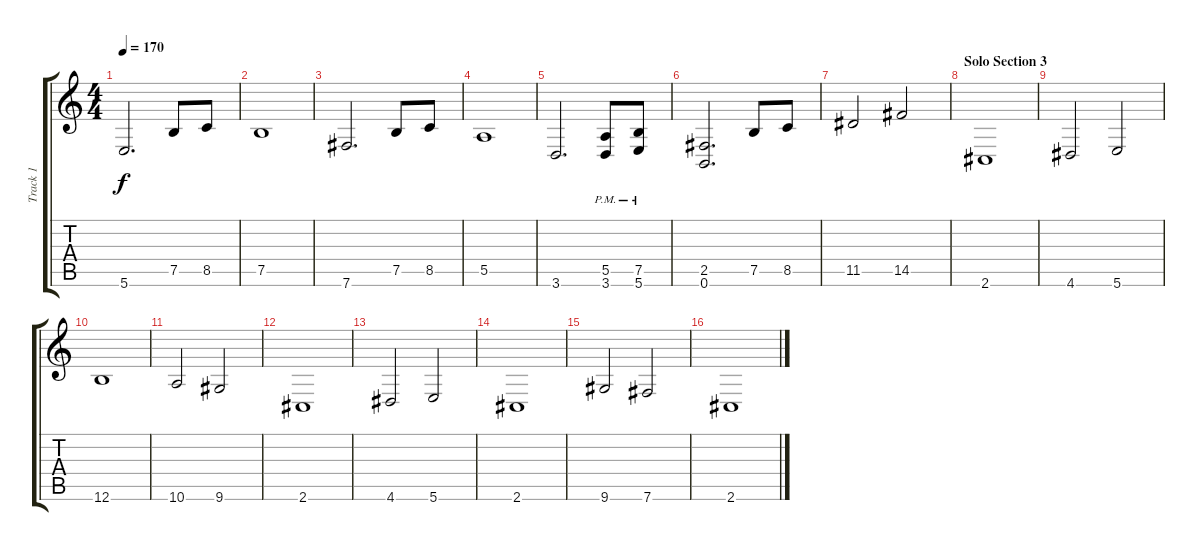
\track ("Track 1" "Track 1") {instrument distortionguitar}
\staff {score tabs}
\tuning (B3 Gb3 D3 A2 E2 B1) {hide}
\ts (4 4)
\tempo 170
\clef g2
\ks c
5.6.2{d dy f} 7.5.8 8.5.8 |
7.5.1 |
7.6.2{d} 7.5.8 8.5.8 |
5.5.1 |
3.6.2{d} (5.5{pm} 3.6{pm}).8 (7.5{pm} 5.6{pm}).8 |
(2.5 0.6).2{d} 7.5.8 8.5.8 |
11.5.2 14.5.2 |
\section ("" "Solo Section 3")
2.6.1 |
4.6.2 5.6.2 |
12.6.1 |
10.6.2 9.6.2 |
2.6.1 |
4.6.2 5.6.2 |
2.6.1 |
9.6.2 7.6.2 |
2.6.1
